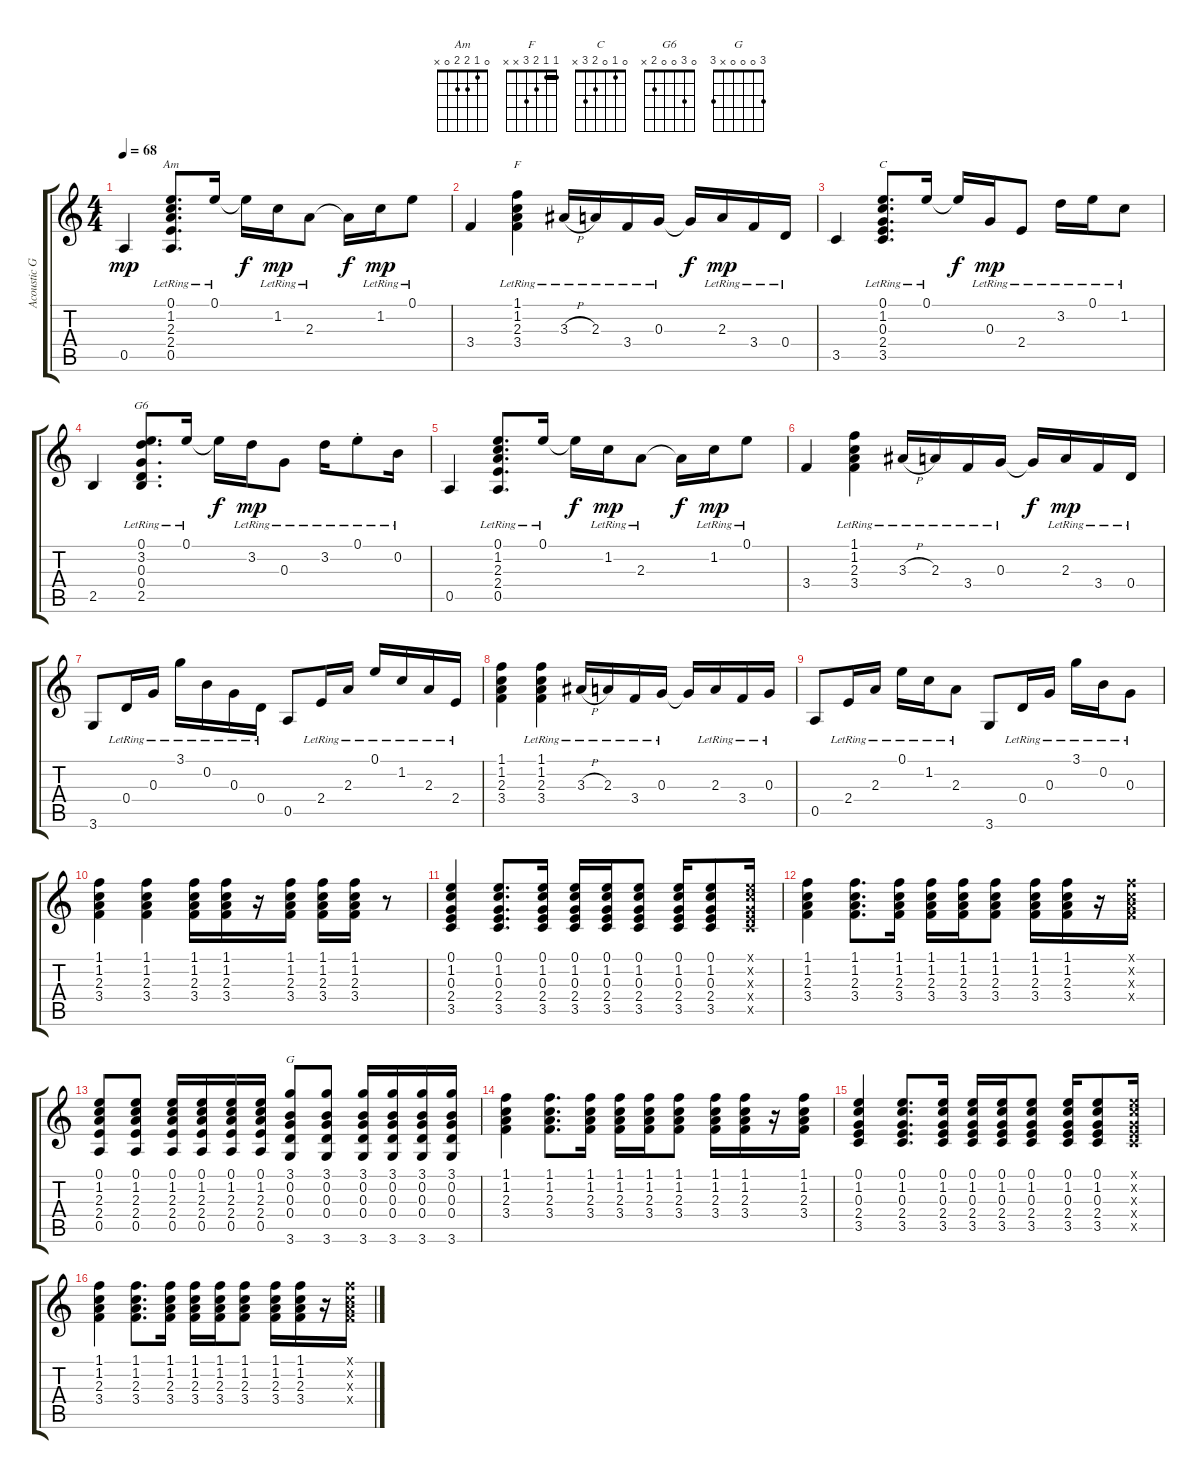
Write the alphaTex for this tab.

\track ("Acoustic Guitar # 1" "Acoustic G") {instrument acousticguitarsteel}
\staff {score tabs}
\tuning (E4 B3 G3 D3 A2 E2) {hide}
\chord ("Am" 0 1 2 2 0 x)
\chord ("F" 1 1 2 3 x x) {barre 1}
\chord ("C" 0 1 0 2 3 x)
\chord ("G6" 0 3 0 0 2 x)
\chord ("G" 3 0 0 0 x 3)
\ts (4 4)
\tempo 68
\clef g2
\ks c
0.5.4{dy mp} (0.1{lr} 1.2{lr} 2.3{lr} 2.4{lr} 0.5{lr}).8{d ch "Am"} 0.1{lr}.16 0.1{t}.16{dy f} 1.2{lr}.16{dy mp} 2.3{lr}.8 2.3{t}.16{dy f} 1.2{lr}.16{dy mp} 0.1{lr}.8 |
3.4.4 (1.1{lr} 1.2{lr} 2.3{lr} 3.4{lr}).4{ch "F"} 3.3{h lr}.16 2.3{lr}.16 3.4{lr}.16 0.3{lr}.16 0.3{t}.16{dy f} 2.3{lr}.16{dy mp} 3.4{lr}.16 0.4{lr}.16 |
3.5.4 (0.1{lr} 1.2{lr} 0.3{lr} 2.4{lr} 3.5{lr}).8{d ch "C"} 0.1{lr}.16 0.1{t}.16{dy f} 0.3{lr}.16{dy mp} 2.4{lr}.8 3.2{lr}.16 0.1{lr}.16 1.2{lr}.8 |
2.5.4 (0.1{lr} 3.2{lr} 0.3{lr} 0.4{lr} 2.5{lr}).8{d ch "G6"} 0.1{lr}.16 0.1{t}.16{dy f} 3.2{lr}.16{dy mp} 0.3{lr}.8 3.2{lr}.16 0.1{st lr}.8 0.2{lr}.16 |
0.5.4 (0.1{lr} 1.2{lr} 2.3{lr} 2.4{lr} 0.5{lr}).8{d} 0.1{lr}.16 0.1{t}.16{dy f} 1.2{lr}.16{dy mp} 2.3{lr}.8 2.3{t}.16{dy f} 1.2{lr}.16{dy mp} 0.1{lr}.8 |
3.4.4 (1.1{lr} 1.2{lr} 2.3{lr} 3.4{lr}).4 3.3{h lr}.16 2.3{lr}.16 3.4{lr}.16 0.3{lr}.16 0.3{t}.16{dy f} 2.3{lr}.16{dy mp} 3.4{lr}.16 0.4{lr}.16 |
3.6.8 0.4{lr}.16 0.3{lr}.16 3.1{lr}.16 0.2{lr}.16 0.3{lr}.16 0.4{lr}.16 0.5.8 2.4{lr}.16 2.3{lr}.16 0.1{lr}.16 1.2{lr}.16 2.3{lr}.16 2.4{lr}.16 |
(1.1 1.2 2.3 3.4).4 (1.1{lr} 1.2{lr} 2.3{lr} 3.4{lr}).4 3.3{h lr}.16 2.3{lr}.16 3.4{lr}.16 0.3{lr}.16 0.3{t}.16 2.3{lr}.16 3.4{lr}.16 0.3{lr}.16 |
0.5.8 2.4{lr}.16 2.3{lr}.16 0.1{lr}.16 1.2{lr}.16 2.3{lr}.8 3.6.8 0.4{lr}.16 0.3{lr}.16 3.1{lr}.16 0.2{lr}.16 0.3{lr}.8 |
(1.1 1.2 2.3 3.4).4 (1.1 1.2 2.3 3.4).4 (1.1 1.2 2.3 3.4).16 (1.1 1.2 2.3 3.4).16 r.16 (1.1 1.2 2.3 3.4).16 (1.1 1.2 2.3 3.4).16 (1.1 1.2 2.3 3.4).16 r.8 |
(0.1 1.2 0.3 2.4 3.5).4 (0.1 1.2 0.3 2.4 3.5).8{d} (0.1 1.2 0.3 2.4 3.5).16 (0.1 1.2 0.3 2.4 3.5).16 (0.1 1.2 0.3 2.4 3.5).16 (0.1 1.2 0.3 2.4 3.5).8 (0.1 1.2 0.3 2.4 3.5).16 (0.1 1.2 0.3 2.4 3.5).8 (0.1{x} 1.2{x} 0.3{x} 2.4{x} 3.5{x}).16 |
(1.1 1.2 2.3 3.4).4 (1.1 1.2 2.3 3.4).8{d} (1.1 1.2 2.3 3.4).16 (1.1 1.2 2.3 3.4).16 (1.1 1.2 2.3 3.4).16 (1.1 1.2 2.3 3.4).8 (1.1 1.2 2.3 3.4).16 (1.1 1.2 2.3 3.4).16 r.16 (1.1{x} 1.2{x} 2.3{x} 3.4{x}).16 |
(0.1 1.2 2.3 2.4 0.5).8 (0.1 1.2 2.3 2.4 0.5).8 (0.1 1.2 2.3 2.4 0.5).16 (0.1 1.2 2.3 2.4 0.5).16 (0.1 1.2 2.3 2.4 0.5).16 (0.1 1.2 2.3 2.4 0.5).16 (3.1 0.2 0.3 0.4 3.6).8{ch "G"} (3.1 0.2 0.3 0.4 3.6).8 (3.1 0.2 0.3 0.4 3.6).16 (3.1 0.2 0.3 0.4 3.6).16 (3.1 0.2 0.3 0.4 3.6).16 (3.1 0.2 0.3 0.4 3.6).16 |
(1.1 1.2 2.3 3.4).4 (1.1 1.2 2.3 3.4).8{d} (1.1 1.2 2.3 3.4).16 (1.1 1.2 2.3 3.4).16 (1.1 1.2 2.3 3.4).16 (1.1 1.2 2.3 3.4).8 (1.1 1.2 2.3 3.4).16 (1.1 1.2 2.3 3.4).16 r.16 (1.1 1.2 2.3 3.4).16 |
(0.1 1.2 0.3 2.4 3.5).4 (0.1 1.2 0.3 2.4 3.5).8{d} (0.1 1.2 0.3 2.4 3.5).16 (0.1 1.2 0.3 2.4 3.5).16 (0.1 1.2 0.3 2.4 3.5).16 (0.1 1.2 0.3 2.4 3.5).8 (0.1 1.2 0.3 2.4 3.5).16 (0.1 1.2 0.3 2.4 3.5).8 (0.1{x} 1.2{x} 0.3{x} 2.4{x} 3.5{x}).16 |
(1.1 1.2 2.3 3.4).4 (1.1 1.2 2.3 3.4).8{d} (1.1 1.2 2.3 3.4).16 (1.1 1.2 2.3 3.4).16 (1.1 1.2 2.3 3.4).16 (1.1 1.2 2.3 3.4).8 (1.1 1.2 2.3 3.4).16 (1.1 1.2 2.3 3.4).16 r.16 (1.1{x} 1.2{x} 2.3{x} 3.4{x}).16
